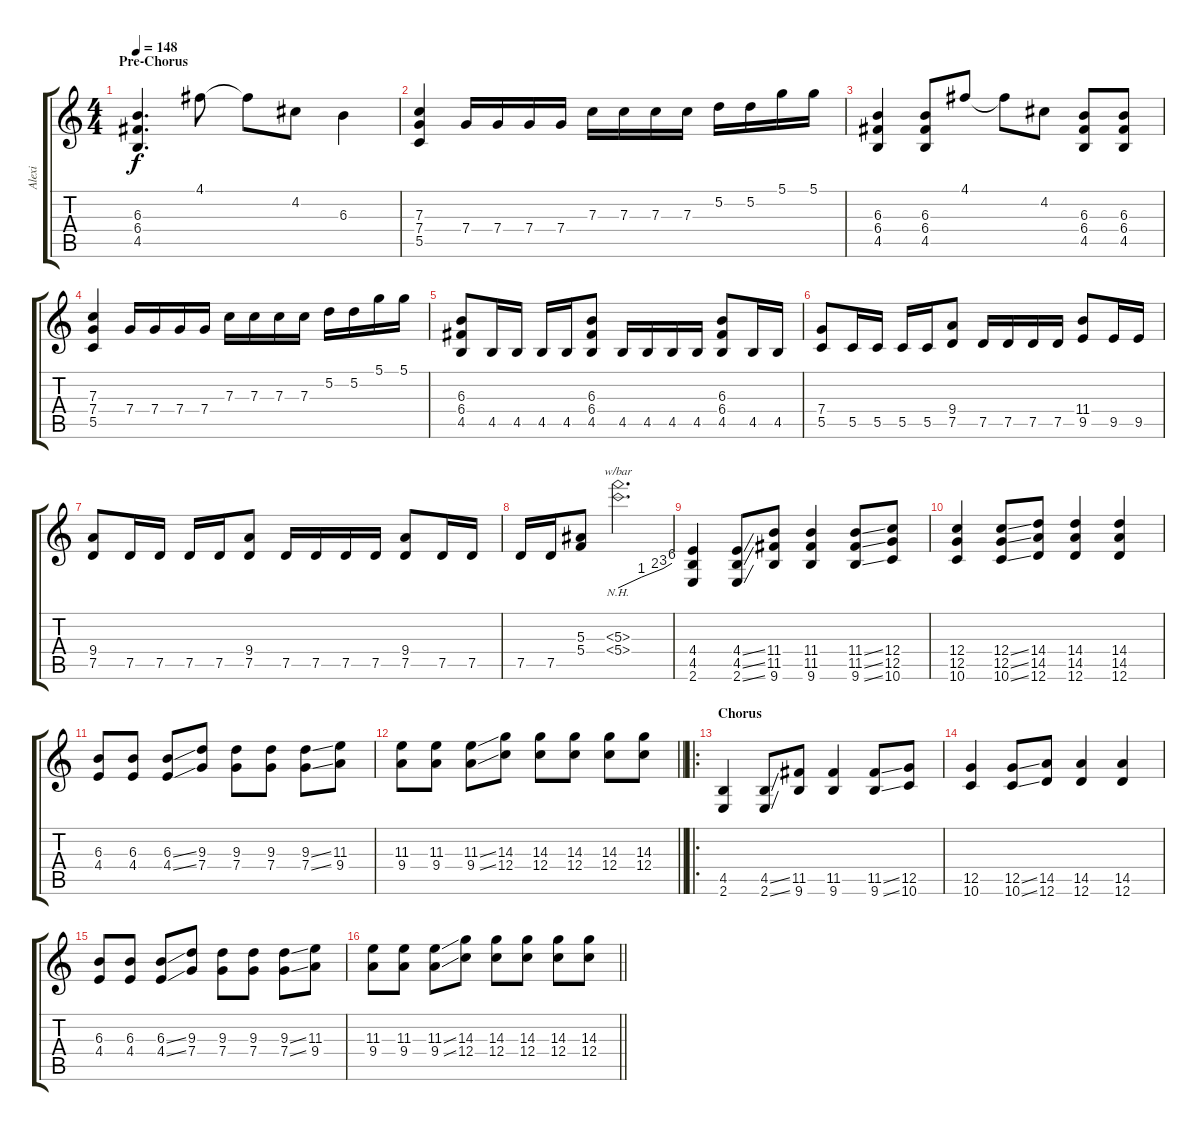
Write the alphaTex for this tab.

\track ("Alexi" "Alexi") {instrument overdrivenguitar}
\staff {score tabs}
\tuning (D4 A3 F3 C3 G2 D2) {hide}
\ts (4 4)
\section ("" "Pre-Chorus")
\tempo 148
\clef g2
\ks c
(6.3 6.4 4.5).4{d dy f} 4.1.8 4.1{t}.8 4.2.8 6.3.4 |
(7.3 7.4 5.5).4 7.4.16 7.4.16 7.4.16 7.4.16 7.3.16 7.3.16 7.3.16 7.3.16 5.2.16 5.2.16 5.1.16 5.1.16 |
(6.3 6.4 4.5).4 (6.3 6.4 4.5).8 4.1.8 4.1{t}.8 4.2.8 (6.3 6.4 4.5).8 (6.3 6.4 4.5).8 |
(7.3 7.4 5.5).4 7.4.16 7.4.16 7.4.16 7.4.16 7.3.16 7.3.16 7.3.16 7.3.16 5.2.16 5.2.16 5.1.16 5.1.16 |
(6.3 6.4 4.5).8 4.5.16 4.5.16 4.5.16 4.5.16 (6.3 6.4 4.5).8 4.5.16 4.5.16 4.5.16 4.5.16 (6.3 6.4 4.5).8 4.5.16 4.5.16 |
(7.4 5.5).8 5.5.16 5.5.16 5.5.16 5.5.16 (9.4 7.5).8 7.5.16 7.5.16 7.5.16 7.5.16 (11.4 9.5).8 9.5.16 9.5.16 |
(9.4 7.5).8 7.5.16 7.5.16 7.5.16 7.5.16 (9.4 7.5).8 7.5.16 7.5.16 7.5.16 7.5.16 (9.4 7.5).8 7.5.16 7.5.16 |
7.5.16 7.5.16 (5.3 5.4).8 (5.3{nh} 5.4{nh}).2{d tbe (custom default 0 0 26 4 41 8 50 12 60 24)} |
(4.4 4.5 2.6).4{volume 11} (4.4{ss} 4.5{ss} 2.6{ss}).8 (11.4 11.5 9.6).8 (11.4 11.5 9.6).4 (11.4{ss} 11.5{ss} 9.6{ss}).8 (12.4 12.5 10.6).8 |
(12.4 12.5 10.6).4 (12.4{ss} 12.5{ss} 10.6{ss}).8 (14.4 14.5 12.6).8 (14.4 14.5 12.6).4 (14.4 14.5 12.6).4 |
(6.3 4.4).8 (6.3 4.4).8 (6.3{ss} 4.4{ss}).8 (9.3 7.4).8 (9.3 7.4).8 (9.3 7.4).8 (9.3{ss} 7.4{ss}).8 (11.3 9.4).8 |
\barLineRight lightlight
(11.3 9.4).8 (11.3 9.4).8 (11.3{ss} 9.4{ss}).8 (14.3 12.4).8 (14.3 12.4).8 (14.3 12.4).8 (14.3 12.4).8 (14.3 12.4).8 |
\ro
\section ("" "Chorus")
(4.5 2.6).4{volume 11} (4.5{ss} 2.6{ss}).8 (11.5 9.6).8 (11.5 9.6).4 (11.5{ss} 9.6{ss}).8 (12.5 10.6).8 |
(12.5 10.6).4 (12.5{ss} 10.6{ss}).8 (14.5 12.6).8 (14.5 12.6).4 (14.5 12.6).4 |
(6.3 4.4).8 (6.3 4.4).8 (6.3{ss} 4.4{ss}).8 (9.3 7.4).8 (9.3 7.4).8 (9.3 7.4).8 (9.3{ss} 7.4{ss}).8 (11.3 9.4).8 |
\barLineRight lightlight
(11.3 9.4).8 (11.3 9.4).8 (11.3{ss} 9.4{ss}).8 (14.3 12.4).8 (14.3 12.4).8 (14.3 12.4).8 (14.3 12.4).8 (14.3 12.4).8
